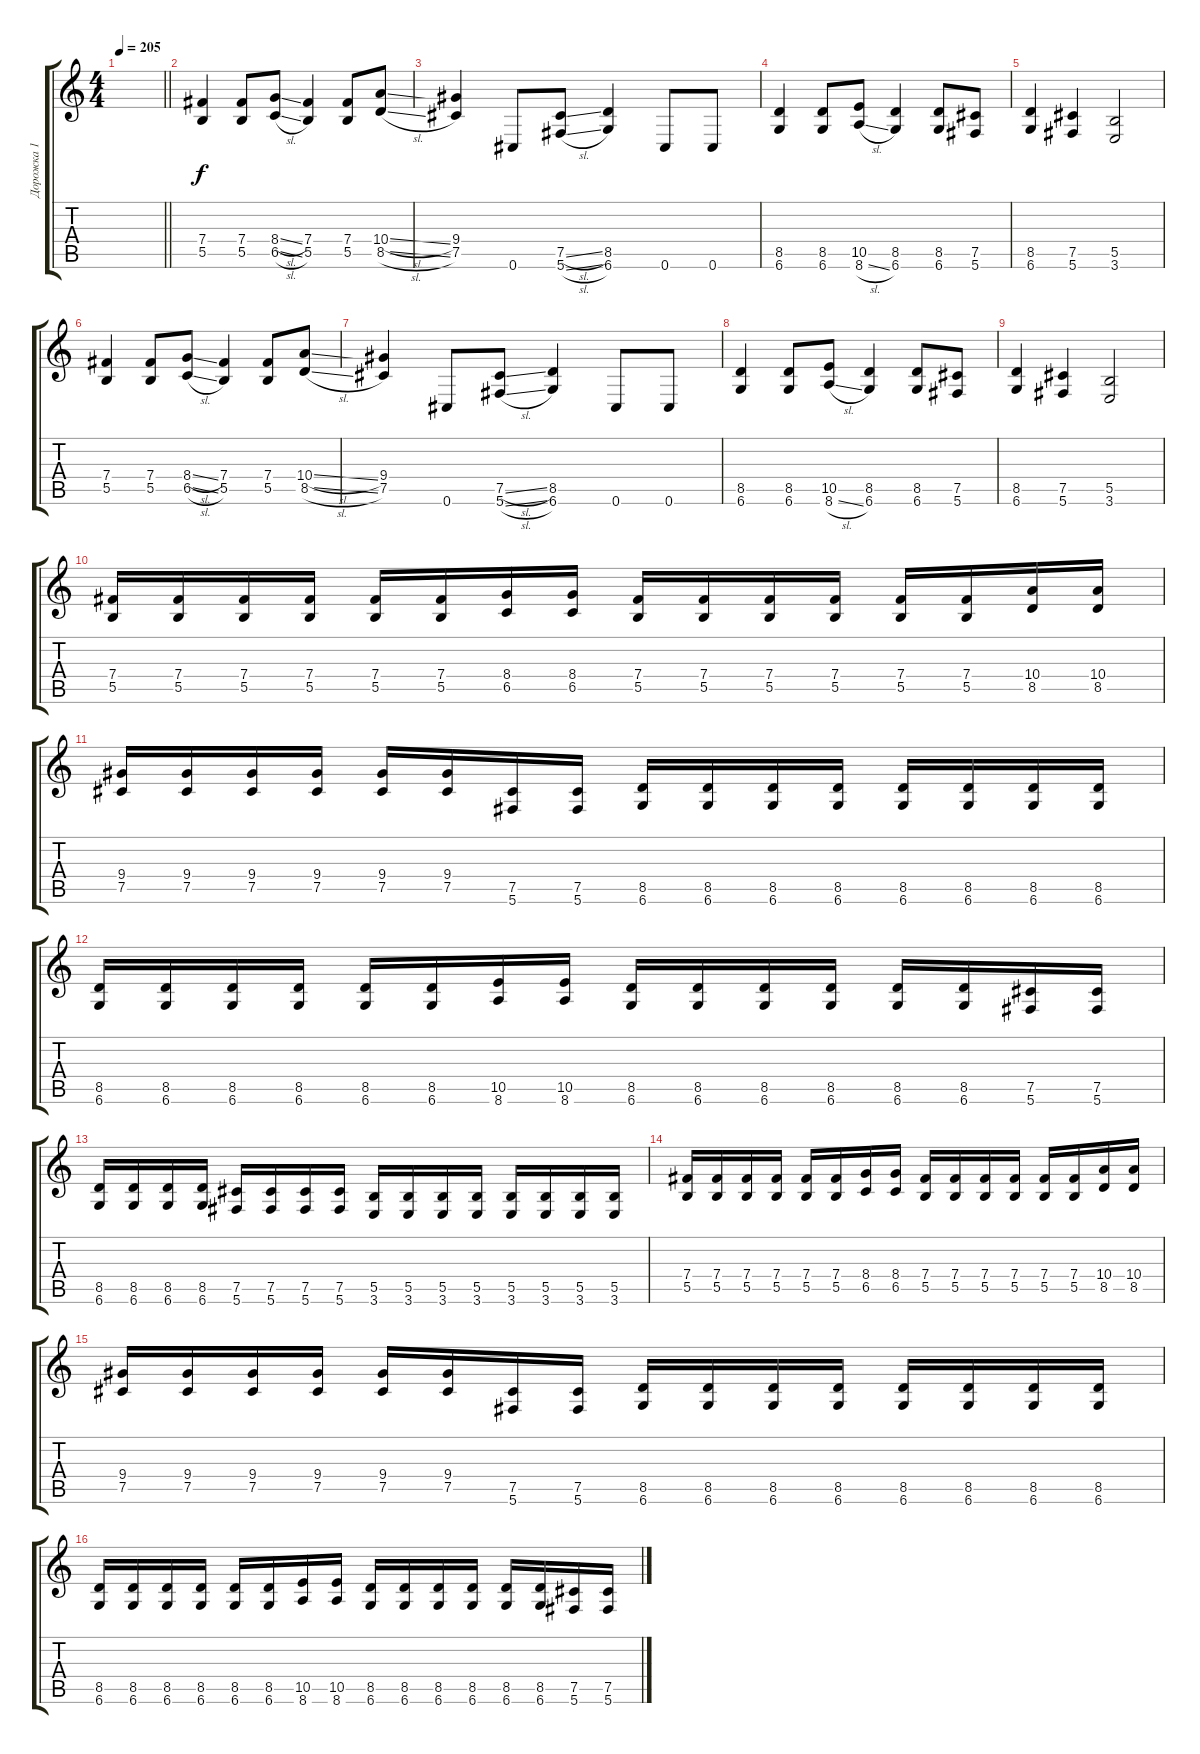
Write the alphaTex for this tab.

\track ("Дорожка 1" "Дорожка 1") {instrument distortionguitar}
\staff {score tabs}
\tuning (Db4 Ab3 E3 B2 Gb2 Db2) {hide}
\ts (4 4)
\tempo 205
\clef g2
\barLineRight lightlight
\ks c
|
(7.4 5.5).4 (7.4 5.5).8 (8.4{sl} 6.5{sl}).8 (7.4 5.5).4 (7.4 5.5).8 (10.4{sl} 8.5{sl}).8 |
(9.4 7.5).4 0.6.8 (7.5{sl} 5.6{sl}).8 (8.5 6.6).4 0.6.8 0.6.8 |
(8.5 6.6).4 (8.5 6.6).8 (10.5 8.6{sl}).8 (8.5 6.6).4 (8.5 6.6).8 (7.5 5.6).8 |
(8.5 6.6).4 (7.5 5.6).4 (5.5 3.6).2 |
(7.4 5.5).4 (7.4 5.5).8 (8.4{sl} 6.5{sl}).8 (7.4 5.5).4 (7.4 5.5).8 (10.4{sl} 8.5{sl}).8 |
(9.4 7.5).4 0.6.8 (7.5{sl} 5.6{sl}).8 (8.5 6.6).4 0.6.8 0.6.8 |
(8.5 6.6).4 (8.5 6.6).8 (10.5 8.6{sl}).8 (8.5 6.6).4 (8.5 6.6).8 (7.5 5.6).8 |
(8.5 6.6).4 (7.5 5.6).4 (5.5 3.6).2 |
(7.4 5.5).16 (7.4 5.5).16 (7.4 5.5).16 (7.4 5.5).16 (7.4 5.5).16 (7.4 5.5).16 (8.4 6.5).16 (8.4 6.5).16 (7.4 5.5).16 (7.4 5.5).16 (7.4 5.5).16 (7.4 5.5).16 (7.4 5.5).16 (7.4 5.5).16 (10.4 8.5).16 (10.4 8.5).16 |
(9.4 7.5).16 (9.4 7.5).16 (9.4 7.5).16 (9.4 7.5).16 (9.4 7.5).16 (9.4 7.5).16 (7.5 5.6).16 (7.5 5.6).16 (8.5 6.6).16 (8.5 6.6).16 (8.5 6.6).16 (8.5 6.6).16 (8.5 6.6).16 (8.5 6.6).16 (8.5 6.6).16 (8.5 6.6).16 |
(8.5 6.6).16 (8.5 6.6).16 (8.5 6.6).16 (8.5 6.6).16 (8.5 6.6).16 (8.5 6.6).16 (10.5 8.6).16 (10.5 8.6).16 (8.5 6.6).16 (8.5 6.6).16 (8.5 6.6).16 (8.5 6.6).16 (8.5 6.6).16 (8.5 6.6).16 (7.5 5.6).16 (7.5 5.6).16 |
(8.5 6.6).16 (8.5 6.6).16 (8.5 6.6).16 (8.5 6.6).16 (7.5 5.6).16 (7.5 5.6).16 (7.5 5.6).16 (7.5 5.6).16 (5.5 3.6).16 (5.5 3.6).16 (5.5 3.6).16 (5.5 3.6).16 (5.5 3.6).16 (5.5 3.6).16 (5.5 3.6).16 (5.5 3.6).16 |
(7.4 5.5).16 (7.4 5.5).16 (7.4 5.5).16 (7.4 5.5).16 (7.4 5.5).16 (7.4 5.5).16 (8.4 6.5).16 (8.4 6.5).16 (7.4 5.5).16 (7.4 5.5).16 (7.4 5.5).16 (7.4 5.5).16 (7.4 5.5).16 (7.4 5.5).16 (10.4 8.5).16 (10.4 8.5).16 |
(9.4 7.5).16 (9.4 7.5).16 (9.4 7.5).16 (9.4 7.5).16 (9.4 7.5).16 (9.4 7.5).16 (7.5 5.6).16 (7.5 5.6).16 (8.5 6.6).16 (8.5 6.6).16 (8.5 6.6).16 (8.5 6.6).16 (8.5 6.6).16 (8.5 6.6).16 (8.5 6.6).16 (8.5 6.6).16 |
(8.5 6.6).16 (8.5 6.6).16 (8.5 6.6).16 (8.5 6.6).16 (8.5 6.6).16 (8.5 6.6).16 (10.5 8.6).16 (10.5 8.6).16 (8.5 6.6).16 (8.5 6.6).16 (8.5 6.6).16 (8.5 6.6).16 (8.5 6.6).16 (8.5 6.6).16 (7.5 5.6).16 (7.5 5.6).16
